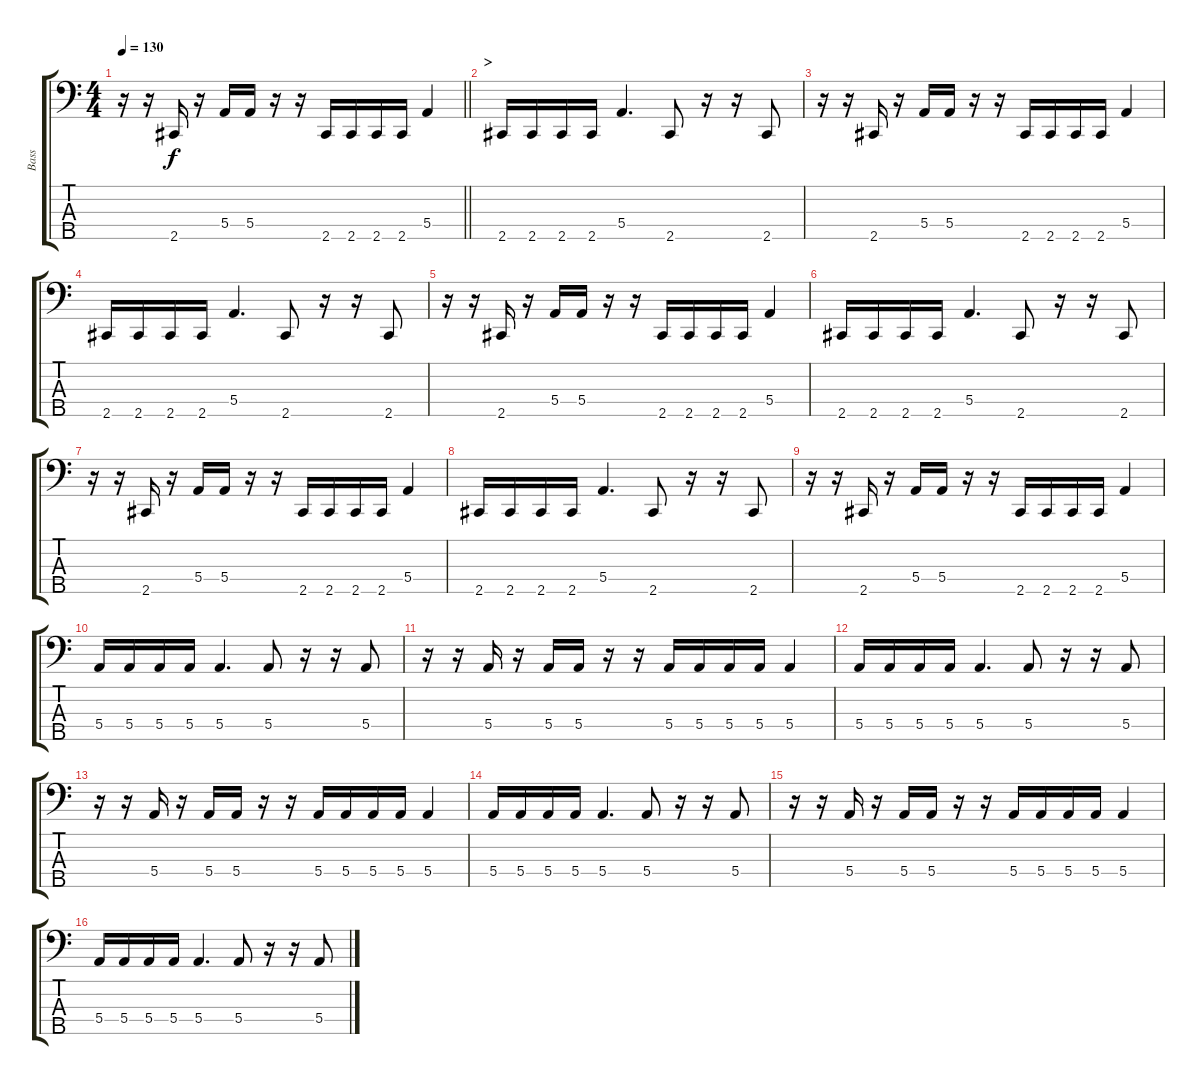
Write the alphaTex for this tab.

\track ("Bass" "Bass") {instrument electricbassfinger}
\staff {score tabs}
\tuning (G2 D2 A1 E1 B0) {hide}
\ts (4 4)
\tempo 130
\clef f4
\barLineRight lightlight
\ks c
r.16{dy f} r.16 2.5.16 r.16 5.4.16 5.4.16 r.16 r.16 2.5.16 2.5.16 2.5.16 2.5.16 5.4.4 |
\section ("" ">")
2.5.16 2.5.16 2.5.16 2.5.16 5.4.4{d} 2.5.8 r.16 r.16 2.5.8 |
r.16 r.16 2.5.16 r.16 5.4.16 5.4.16 r.16 r.16 2.5.16 2.5.16 2.5.16 2.5.16 5.4.4 |
2.5.16 2.5.16 2.5.16 2.5.16 5.4.4{d} 2.5.8 r.16 r.16 2.5.8 |
r.16 r.16 2.5.16 r.16 5.4.16 5.4.16 r.16 r.16 2.5.16 2.5.16 2.5.16 2.5.16 5.4.4 |
2.5.16 2.5.16 2.5.16 2.5.16 5.4.4{d} 2.5.8 r.16 r.16 2.5.8 |
r.16 r.16 2.5.16 r.16 5.4.16 5.4.16 r.16 r.16 2.5.16 2.5.16 2.5.16 2.5.16 5.4.4 |
2.5.16 2.5.16 2.5.16 2.5.16 5.4.4{d} 2.5.8 r.16 r.16 2.5.8 |
r.16 r.16 2.5.16 r.16 5.4.16 5.4.16 r.16 r.16 2.5.16 2.5.16 2.5.16 2.5.16 5.4.4 |
5.4.16 5.4.16 5.4.16 5.4.16 5.4.4{d} 5.4.8 r.16 r.16 5.4.8 |
r.16 r.16 5.4.16 r.16 5.4.16 5.4.16 r.16 r.16 5.4.16 5.4.16 5.4.16 5.4.16 5.4.4 |
5.4.16 5.4.16 5.4.16 5.4.16 5.4.4{d} 5.4.8 r.16 r.16 5.4.8 |
r.16 r.16 5.4.16 r.16 5.4.16 5.4.16 r.16 r.16 5.4.16 5.4.16 5.4.16 5.4.16 5.4.4 |
5.4.16 5.4.16 5.4.16 5.4.16 5.4.4{d} 5.4.8 r.16 r.16 5.4.8 |
r.16 r.16 5.4.16 r.16 5.4.16 5.4.16 r.16 r.16 5.4.16 5.4.16 5.4.16 5.4.16 5.4.4 |
5.4.16 5.4.16 5.4.16 5.4.16 5.4.4{d} 5.4.8 r.16 r.16 5.4.8
